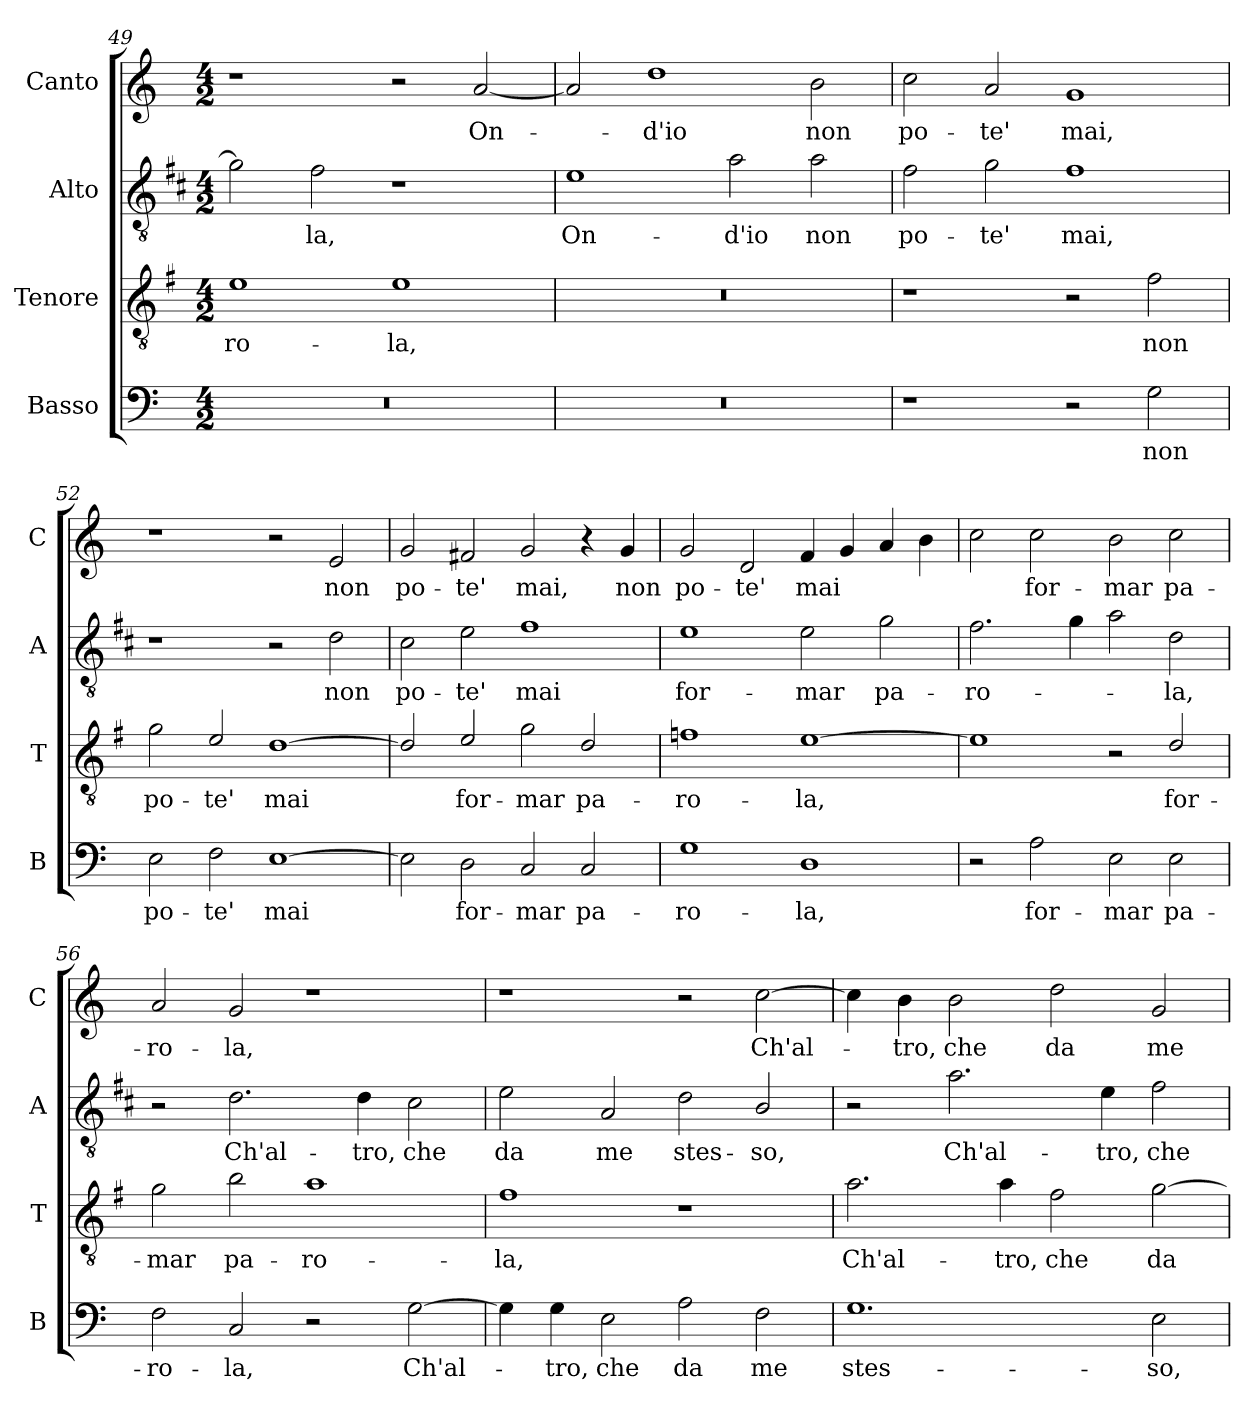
**kern	**text	**kern	**text	**kern	**text	**kern	**text
*part4	*part4	*part3	*part3	*part2	*part2	*part1	*part1
*staff4	*staff4	*staff3	*staff3	*staff2	*staff2	*staff1	*staff1
*I"Basso	*	*I"Tenore	*	*I"Alto	*	*I"Canto	*
*I'B	*	*I'T	*	*I'A	*	*I'C	*
!!LO:LB:g=z
*clefF4	*	*clefGv2	*	*clefGv2	*	*clefG2	*
*	*	*ITrd4c7	*	*ITrd1c2	*	*	*
*k[]	*	*k[]	*	*k[]	*	*k[]	*
*C:	*	*C:	*	*C:	*	*C:	*
*M4/2	*	*M4/2	*	*M4/2	*	*M4/2	*
=49	=49	=49	=49	=49	=49	=49	=49
!	!	!	!LO:LY:b	!	!	!	!
0r	.	1A	-ro-	2f\]	.	1r	.
!	!	!	!	!	!LO:LY:b	!	!
.	.	.	.	2e\	-la,	.	.
!	!	!	!LO:LY:b	!	!	!	!
.	.	1A	-la,	1r	.	2r	.
!	!	!	!	!	!	!	!LO:LY:b
.	.	.	.	.	.	[2a/	On-
=50	=50	=50	=50	=50	=50	=50	=50
!	!	!	!	!	!LO:LY:b	!	!
0r	.	0r	.	1d	On-	2a/]	.
!	!	!	!	!	!	!	!LO:LY:b
.	.	.	.	.	.	1dd	-d'io
!	!	!	!	!	!LO:LY:b	!	!
.	.	.	.	2g\	-d'io	.	.
!	!	!	!	!	!LO:LY:b	!	!LO:LY:b
.	.	.	.	2g\	non	2b\	non
=51	=51	=51	=51	=51	=51	=51	=51
!	!	!	!	!	!LO:LY:b	!	!LO:LY:b
1r	.	1r	.	2e\	po-	2cc\	po-
!	!	!	!	!	!LO:LY:b	!	!LO:LY:b
.	.	.	.	2f\	-te'	2a/	-te'
!	!	!	!	!	!LO:LY:b	!	!LO:LY:b
2r	.	2r	.	1e	mai,	1g	mai,
!	!LO:LY:b	!	!LO:LY:b	!	!	!	!
2G\	non	2B\	non	.	.	.	.
=52	=52	=52	=52	=52	=52	=52	=52
!	!LO:LY:b	!	!LO:LY:b	!	!	!	!
2E\	po-	2c\	po-	1r	.	1r	.
!	!LO:LY:b	!	!LO:LY:b	!	!	!	!
2F\	-te'	2A/	-te'	.	.	.	.
!	!LO:LY:b	!	!LO:LY:b	!	!	!	!
[1E	mai	[1G	mai	2r	.	2r	.
!	!	!	!	!	!LO:LY:b	!	!LO:LY:b
.	.	.	.	2c\	non	2e/	non
=53	=53	=53	=53	=53	=53	=53	=53
!	!	!	!	!	!LO:LY:b	!	!LO:LY:b
2E\]	.	2G/]	.	2B\	po-	2g/	po-
!	!LO:LY:b	!	!LO:LY:b	!	!LO:LY:b	!	!LO:LY:b
2D\	for-	2A/	for-	2d\	-te'	2f#X/	-te'
!	!LO:LY:b	!	!LO:LY:b	!	!LO:LY:b	!	!LO:LY:b
2C/	-mar	2c\	-mar	1e	mai	2g/	mai,
!	!LO:LY:b	!	!LO:LY:b	!	!	!	!
2C/	pa-	2G/	pa-	.	.	4r	.
!	!	!	!	!	!	!	!LO:LY:b
.	.	.	.	.	.	4g/	non
!!LO:LB:g=z
=54	=54	=54	=54	=54	=54	=54	=54
!	!LO:LY:b	!	!LO:LY:b	!	!LO:LY:b	!	!LO:LY:b
1G	-ro-	1B-X	-ro-	1d	for-	2g/	po-
!	!	!	!	!	!	!	!LO:LY:b
.	.	.	.	.	.	2d/	-te'
!	!LO:LY:b	!	!LO:LY:b	!	!LO:LY:b	!	!LO:LY:b
1D	-la,	[1A	-la,	2d\	-mar	4f/	mai
.	.	.	.	.	.	4g/	.
!	!	!	!	!	!LO:LY:b	!	!
.	.	.	.	2f\	pa-	4a/	.
.	.	.	.	.	.	4b\	.
=55	=55	=55	=55	=55	=55	=55	=55
!	!	!	!	!	!LO:LY:b	!	!
2r	.	1A]	.	2.e\	-ro-	2cc\	.
!	!LO:LY:b	!	!	!	!	!	!LO:LY:b
2A\	for-	.	.	.	.	2cc\	for-
.	.	.	.	4f\	.	.	.
!	!LO:LY:b	!	!	!	!	!	!LO:LY:b
2E\	-mar	2r	.	2g\	.	2b\	-mar
!	!LO:LY:b	!	!LO:LY:b	!	!LO:LY:b	!	!LO:LY:b
2E\	pa-	2G/	for-	2c\	-la,	2cc\	pa-
=56	=56	=56	=56	=56	=56	=56	=56
!	!LO:LY:b	!	!LO:LY:b	!	!	!	!LO:LY:b
2F\	-ro-	2c\	-mar	2r	.	2a/	-ro-
!	!LO:LY:b	!	!LO:LY:b	!	!LO:LY:b	!	!LO:LY:b
2C/	-la,	2e\	pa-	2.c\	Ch'al-	2g/	-la,
!	!	!	!LO:LY:b	!	!	!	!
2r	.	1d	-ro-	.	.	1r	.
!	!	!	!	!	!LO:LY:b	!	!
.	.	.	.	4c\	-tro,	.	.
!	!LO:LY:b	!	!	!	!LO:LY:b	!	!
[2G\	Ch'al-	.	.	2B\	che	.	.
=57	=57	=57	=57	=57	=57	=57	=57
!	!	!	!LO:LY:b	!	!LO:LY:b	!	!
4G\]	.	1B	-la,	2d\	da	1r	.
!	!LO:LY:b	!	!	!	!	!	!
4G\	-tro,	.	.	.	.	.	.
!	!LO:LY:b	!	!	!	!LO:LY:b	!	!
2E\	che	.	.	2G/	me	.	.
!	!LO:LY:b	!	!	!	!LO:LY:b	!	!
2A\	da	1r	.	2c\	stes-	2r	.
!	!LO:LY:b	!	!	!	!LO:LY:b	!	!LO:LY:b
2F\	me	.	.	2A/	-so,	[2cc\	Ch'al-
!!LO:PB:g=z
=58	=58	=58	=58	=58	=58	=58	=58
!	!LO:LY:b	!	!LO:LY:b	!	!	!	!
1.G	stes-	2.d\	Ch'al-	2r	.	4cc\]	.
!	!	!	!	!	!	!	!LO:LY:b
.	.	.	.	.	.	4b\	-tro,
!	!	!	!	!	!LO:LY:b	!	!LO:LY:b
.	.	.	.	2.g\	Ch'al-	2b\	che
!	!	!	!LO:LY:b	!	!	!	!
.	.	4d\	-tro,	.	.	.	.
!	!	!	!LO:LY:b	!	!	!	!LO:LY:b
.	.	2B\	che	.	.	2dd\	da
!	!	!	!	!	!LO:LY:b	!	!
.	.	.	.	4d\	-tro,	.	.
!	!LO:LY:b	!	!LO:LY:b	!	!LO:LY:b	!	!LO:LY:b
2E\	-so,	[2c\	da	2e\	che	2g/	me
=	=	=	=	=	=	=	=
*-	*-	*-	*-	*-	*-	*-	*-
